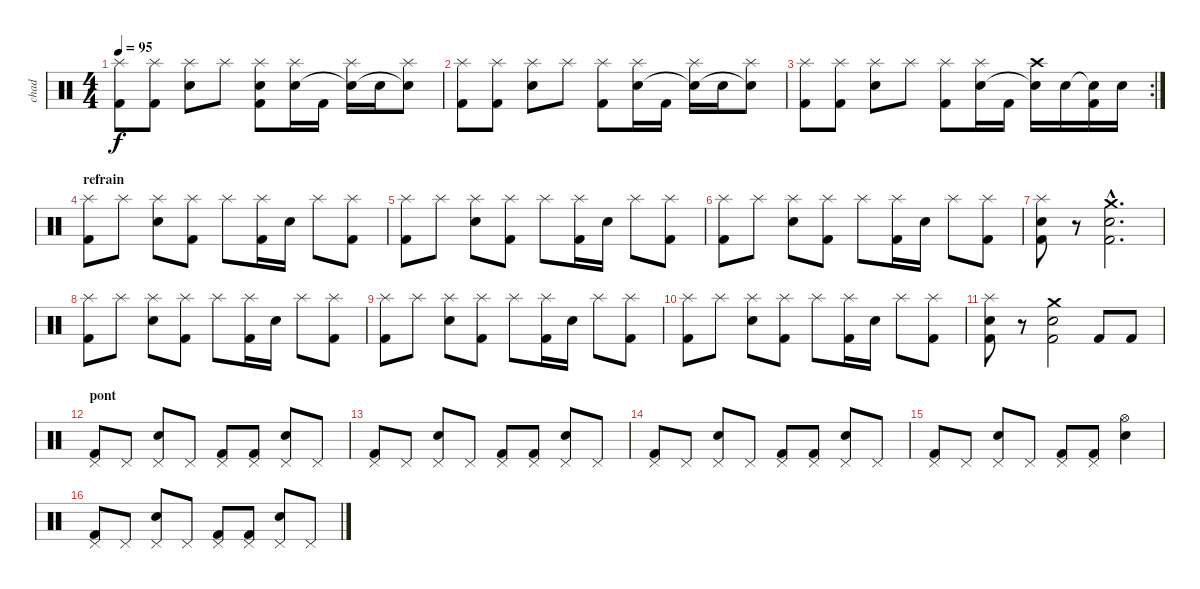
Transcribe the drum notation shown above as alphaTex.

\track ("chad" "chad") {instrument percussion}
\staff {score}
\articulation defaults
\ts (4 4)
\tempo 95
\clef neutral
\ks c
("Splash (hit)" "Kick (hit) 2").8{dy f} ("Splash (hit)" "Kick (hit) 2").8 ("Splash (hit)" "Electric Snare (hit)").8 "Splash (hit)".8 ("Splash (hit)" "Electric Snare (hit)" "Kick (hit) 2").8 ("Splash (hit)" "Electric Snare (hit)").16 "Kick (hit) 2".16 ("Splash (hit)" "Snare (hit)"{t}).16 "Electric Snare (hit)".16 ("Splash (hit)" "Snare (hit)"{t}).8 |
("Splash (hit)" "Kick (hit) 2").8 ("Splash (hit)" "Kick (hit) 2").8 ("Splash (hit)" "Electric Snare (hit)").8 "Splash (hit)".8 ("Splash (hit)" "Kick (hit) 2").8 ("Splash (hit)" "Electric Snare (hit)").16 "Kick (hit) 2".16 ("Splash (hit)" "Snare (hit)"{t}).16 "Electric Snare (hit)".16 ("Splash (hit)" "Snare (hit)"{t}).8 |
\rc 2
("Splash (hit)" "Kick (hit) 2").8 ("Splash (hit)" "Kick (hit) 2").8 ("Splash (hit)" "Electric Snare (hit)").8 "Splash (hit)".8 ("Splash (hit)" "Kick (hit) 2").8 ("Splash (hit)" "Electric Snare (hit)").16 "Kick (hit) 2".16 ("Crash high (hit)" "Snare (hit)"{t}).16 "Electric Snare (hit)".16 ("Snare (hit)"{t} "Kick (hit) 2").16 "Electric Snare (hit)".16 |
\section ("" "refrain")
("Splash (hit)" "Kick (hit) 2").8 "Splash (hit)".8 ("Splash (hit)" "Electric Snare (hit)").8 ("Splash (hit)" "Kick (hit) 2").8 "Splash (hit)".8 ("Splash (hit)" "Kick (hit) 2").16 "Electric Snare (hit)".16 "Splash (hit)".8 ("Splash (hit)" "Kick (hit) 2").8 |
("Splash (hit)" "Kick (hit) 2").8 "Splash (hit)".8 ("Splash (hit)" "Electric Snare (hit)").8 ("Splash (hit)" "Kick (hit) 2").8 "Splash (hit)".8 ("Splash (hit)" "Kick (hit) 2").16 "Electric Snare (hit)".16 "Splash (hit)".8 ("Splash (hit)" "Kick (hit) 2").8 |
("Splash (hit)" "Kick (hit) 2").8 "Splash (hit)".8 ("Splash (hit)" "Electric Snare (hit)").8 ("Splash (hit)" "Kick (hit) 2").8 "Splash (hit)".8 ("Splash (hit)" "Kick (hit) 2").16 "Electric Snare (hit)".16 "Splash (hit)".8 ("Splash (hit)" "Kick (hit) 2").8 |
("Splash (hit)" "Electric Snare (hit)" "Kick (hit) 2").8 r.8 ("Crash medium (hit)"{hac} "Electric Snare (hit)"{hac} "Kick (hit) 2"{hac}).2{d} |
("Splash (hit)" "Kick (hit) 2").8 "Splash (hit)".8 ("Splash (hit)" "Electric Snare (hit)").8 ("Splash (hit)" "Kick (hit) 2").8 "Splash (hit)".8 ("Splash (hit)" "Kick (hit) 2").16 "Electric Snare (hit)".16 "Splash (hit)".8 ("Splash (hit)" "Kick (hit) 2").8 |
("Splash (hit)" "Kick (hit) 2").8 "Splash (hit)".8 ("Splash (hit)" "Electric Snare (hit)").8 ("Splash (hit)" "Kick (hit) 2").8 "Splash (hit)".8 ("Splash (hit)" "Kick (hit) 2").16 "Electric Snare (hit)".16 "Splash (hit)".8 ("Splash (hit)" "Kick (hit) 2").8 |
("Splash (hit)" "Kick (hit) 2").8 "Splash (hit)".8 ("Splash (hit)" "Electric Snare (hit)").8 ("Splash (hit)" "Kick (hit) 2").8 "Splash (hit)".8 ("Splash (hit)" "Kick (hit) 2").16 "Electric Snare (hit)".16 "Splash (hit)".8 ("Splash (hit)" "Kick (hit) 2").8 |
("Splash (hit)" "Electric Snare (hit)" "Kick (hit) 2").8 r.8 ("Crash medium (hit)" "Electric Snare (hit)" "Kick (hit) 2").2 "Kick (hit) 2".8 "Kick (hit) 2".8 |
\section ("" "pont")
("Pedal Hi-Hat (hit)" "Kick (hit) 2").8 "Pedal Hi-Hat (hit)".8 ("Pedal Hi-Hat (hit)" "Electric Snare (hit)").8 "Pedal Hi-Hat (hit)".8 ("Pedal Hi-Hat (hit)" "Kick (hit) 2").8 ("Pedal Hi-Hat (hit)" "Kick (hit) 2").8 ("Pedal Hi-Hat (hit)" "Electric Snare (hit)").8 "Pedal Hi-Hat (hit)".8 |
("Pedal Hi-Hat (hit)" "Kick (hit) 2").8 "Pedal Hi-Hat (hit)".8 ("Pedal Hi-Hat (hit)" "Electric Snare (hit)").8 "Pedal Hi-Hat (hit)".8 ("Pedal Hi-Hat (hit)" "Kick (hit) 2").8 ("Pedal Hi-Hat (hit)" "Kick (hit) 2").8 ("Pedal Hi-Hat (hit)" "Electric Snare (hit)").8 "Pedal Hi-Hat (hit)".8 |
("Pedal Hi-Hat (hit)" "Kick (hit) 2").8 "Pedal Hi-Hat (hit)".8 ("Pedal Hi-Hat (hit)" "Electric Snare (hit)").8 "Pedal Hi-Hat (hit)".8 ("Pedal Hi-Hat (hit)" "Kick (hit) 2").8 ("Pedal Hi-Hat (hit)" "Kick (hit) 2").8 ("Pedal Hi-Hat (hit)" "Electric Snare (hit)").8 "Pedal Hi-Hat (hit)".8 |
("Pedal Hi-Hat (hit)" "Kick (hit) 2").8 "Pedal Hi-Hat (hit)".8 ("Pedal Hi-Hat (hit)" "Electric Snare (hit)").8 "Pedal Hi-Hat (hit)".8 ("Pedal Hi-Hat (hit)" "Kick (hit) 2").8 ("Pedal Hi-Hat (hit)" "Kick (hit) 2").8 ("Hi-Hat (open)" "Electric Snare (hit)").4 |
("Pedal Hi-Hat (hit)" "Kick (hit) 2").8 "Pedal Hi-Hat (hit)".8 ("Pedal Hi-Hat (hit)" "Electric Snare (hit)").8 "Pedal Hi-Hat (hit)".8 ("Pedal Hi-Hat (hit)" "Kick (hit) 2").8 ("Pedal Hi-Hat (hit)" "Kick (hit) 2").8 ("Pedal Hi-Hat (hit)" "Electric Snare (hit)").8 "Pedal Hi-Hat (hit)".8
